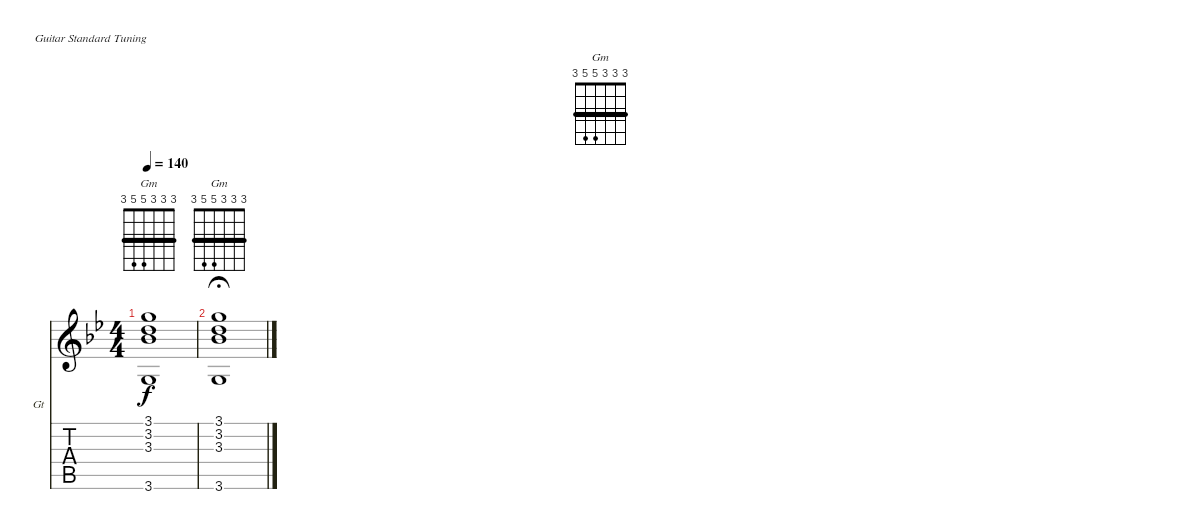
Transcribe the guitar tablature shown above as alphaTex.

\bracketExtendMode nobrackets
\firstSystemTrackNameOrientation horizontal
\otherSystemsTrackNameOrientation horizontal
\chordDiagramsInScore
\track ("Guitar Chords" "Gt") {instrument acousticguitarnylon}
\staff {score tabs}
\tuning (E4 B3 G3 D3 A2 E2)
\chord ("Gm" 3 3 3 5 5 3) {barre (3 3 3)}
\ts (4 4)
\tempo 140
\clef g2
\ks gminor
(3.6 3.3 3.2 3.1).1{ch "Gm" dy f} |
(3.6 3.3 3.2 3.1).1{ch "Gm" fermata (medium 0.6)}
